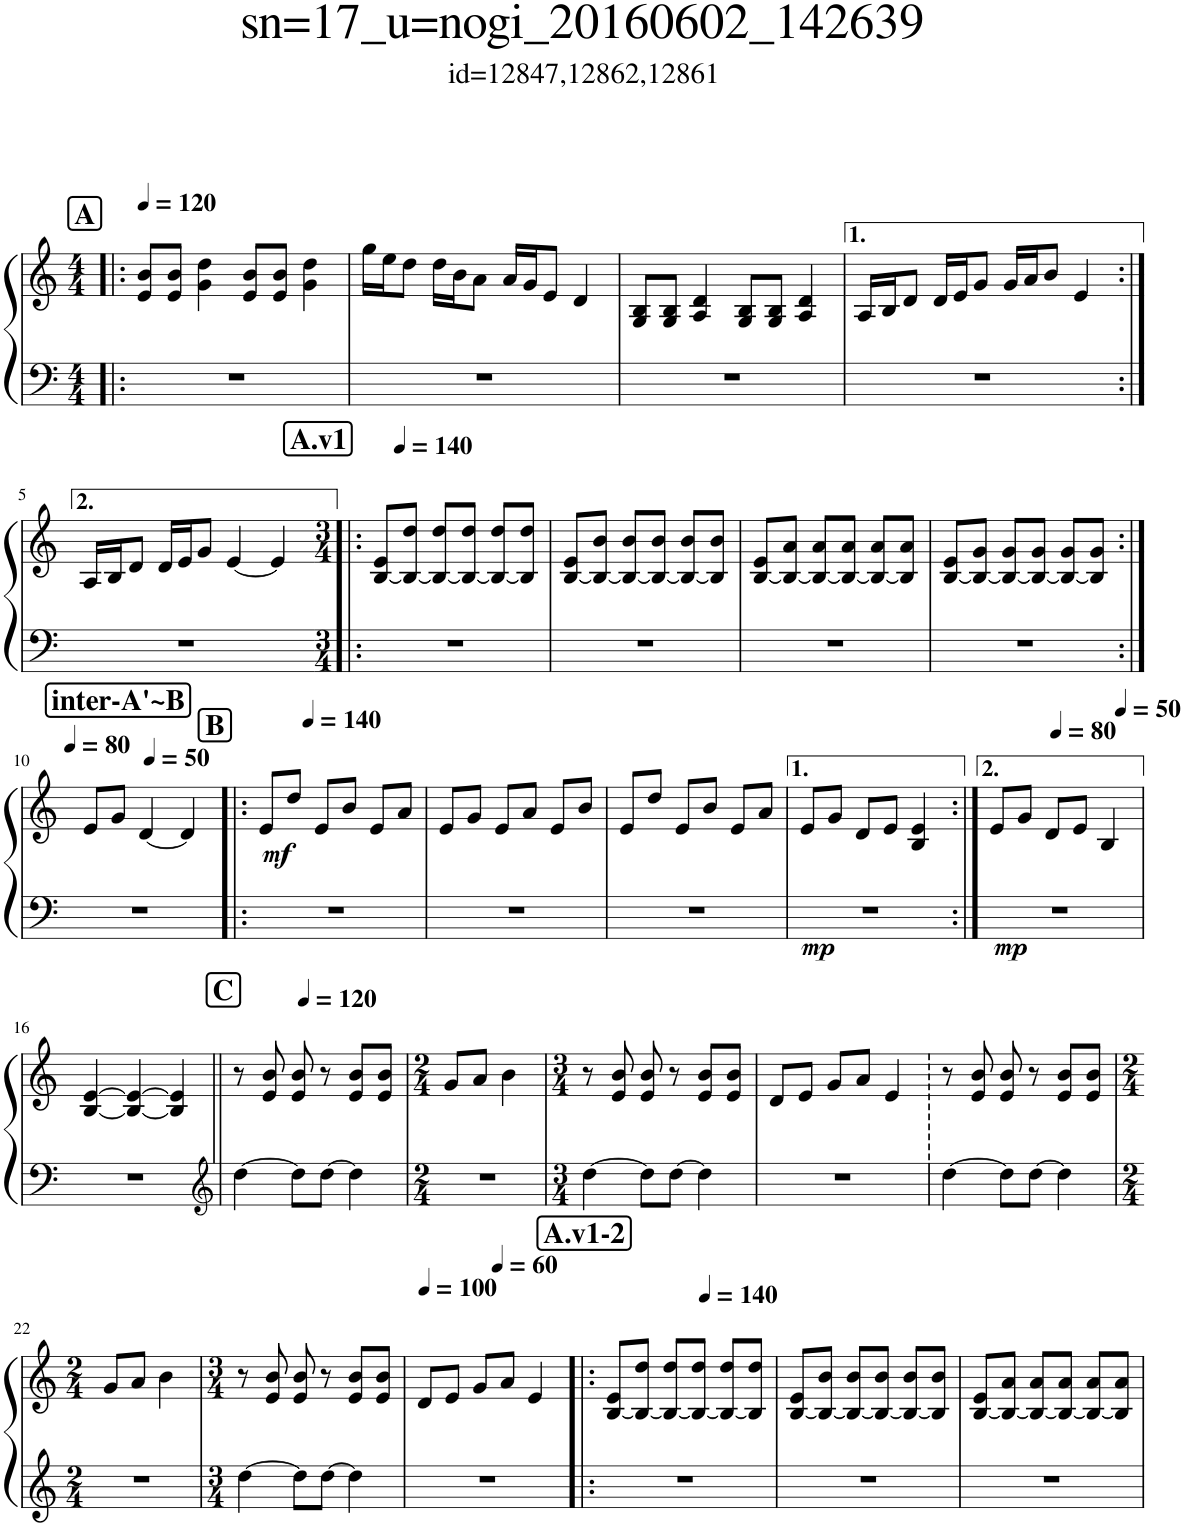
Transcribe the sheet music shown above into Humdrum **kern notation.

**kern	**kern	**dynam
*part1	*part1	*part1
*staff2	*staff1	*staff1/2
*I"ハープ	*	*
*clefF4	*clefG2	*
*k[]	*k[]	*
*M4/4	*M4/4	*
*MM120	*MM120	*
!!LO:REH:place=s1:a:B:cj:fs=14:t=A
=1!|:	=1!|:	=1!|:
1r	8e/ 8b/L	.
.	8e/ 8b/J	.
.	4g\ 4dd\	.
.	8e/ 8b/L	.
.	8e/ 8b/J	.
.	4g\ 4dd\	.
=2	=2	=2
1r	16gg\LL	.
.	16ee\J	.
.	8dd\J	.
.	16dd\LL	.
.	16b\J	.
.	8a\J	.
.	16a/LL	.
.	16g/J	.
.	8e/J	.
.	4d/	.
=3	=3	=3
1r	8G/ 8B/L	.
.	8G/ 8B/J	.
.	4A/ 4d/	.
.	8G/ 8B/L	.
.	8G/ 8B/J	.
.	4A/ 4d/	.
=4	=4	=4
1r	16A/LL	.
.	16B/J	.
.	8d/J	.
.	16d/LL	.
.	16e/J	.
.	8g/J	.
.	16g/LL	.
.	16a/J	.
.	8b/J	.
.	4e/	.
!!LO:LB:g=z
=5:|!	=5:|!	=5:|!
1r	16A/LL	.
.	16B/J	.
.	8d/J	.
.	16d/LL	.
.	16e/J	.
.	8g/J	.
.	[4e/	.
.	4e/]	.
=6!|:	=6!|:	=6!|:
!!LO:REH:place=s1:a:B:cj:fs=14:t=A.v1
*M3/4	*M3/4	*
*	*MM140	*
2.r	[8B/ 8e/L	.
.	8B/_ 8dd/J	.
.	8B/_ 8dd/L	.
.	8B/_ 8dd/J	.
.	8B/_ 8dd/L	.
.	8B/] 8dd/J	.
=7	=7	=7
2.r	[8B/ 8e/L	.
.	8B/_ 8b/J	.
.	8B/_ 8b/L	.
.	8B/_ 8b/J	.
.	8B/_ 8b/L	.
.	8B/] 8b/J	.
=8	=8	=8
2.r	[8B/ 8e/L	.
.	8B/_ 8a/J	.
.	8B/_ 8a/L	.
.	8B/_ 8a/J	.
.	8B/_ 8a/L	.
.	8B/] 8a/J	.
=9	=9	=9
2.r	[8B/ 8e/L	.
.	8B/_ 8g/J	.
.	8B/_ 8g/L	.
.	8B/_ 8g/J	.
.	8B/_ 8g/L	.
.	8B/] 8g/J	.
!!LO:LB:g=z
=10:|!	=10:|!	=10:|!
!!LO:REH:place=s1:a:B:cj:fs=14:t=inter-A'~B
*	*MM80	*
2.r	8e/L	.
.	8g/J	.
*	*MM50	*
.	[4d/	.
.	4d/]	.
=11!|:	=11!|:	=11!|:
!!LO:REH:place=s1:a:B:cj:fs=14:t=B
*	*MM140	*
2.r	8e/L	.
!	!	!LO:DY:b
.	8dd/J	mf
.	8e/L	.
.	8b/J	.
.	8e/L	.
.	8a/J	.
=12	=12	=12
2.r	8e/L	.
.	8g/J	.
.	8e/L	.
.	8a/J	.
.	8e/L	.
.	8b/J	.
=13	=13	=13
2.r	8e/L	.
.	8dd/J	.
.	8e/L	.
.	8b/J	.
.	8e/L	.
.	8a/J	.
=14	=14	=14
!	!	!LO:DY:b=2
2.r	8e/L	mp
.	8g/J	.
.	8d/L	.
.	8e/J	.
.	4B/ 4e/	.
=15:|!	=15:|!	=15:|!
!	!	!LO:DY:b=2
2.r	8e/L	mp
.	8g/J	.
*	*MM80	*
.	8d/L	.
.	8e/J	.
*	*MM50	*
.	4B/	.
!!LO:LB:g=z
=16	=16	=16
2.r	[4B/ [4e/	.
.	4B/_ 4e/_	.
.	4B/] 4e/]	.
=17||	=17||	=17||
!!LO:REH:place=s1:a:B:cj:fs=14:t=C
*clefG2	*	*
*	*MM120	*
[4dd\	8r	.
.	8e/ 8b/	.
8dd\L]	8e/ 8b/	.
[8dd\J	8r	.
4dd\]	8e/ 8b/L	.
.	8e/ 8b/J	.
=18	=18	=18
*M2/4	*M2/4	*
2r	8g/L	.
.	8a/J	.
.	4b\	.
=19	=19	=19
*M3/4	*M3/4	*
[4dd\	8r	.
.	8e/ 8b/	.
8dd\L]	8e/ 8b/	.
[8dd\J	8r	.
4dd\]	8e/ 8b/L	.
.	8e/ 8b/J	.
=20	=20	=20
2.r	8d/L	.
.	8e/J	.
.	8g/L	.
.	8a/J	.
.	4e/	.
=21	=21	=21
[4dd\	8r	.
.	8e/ 8b/	.
8dd\L]	8e/ 8b/	.
[8dd\J	8r	.
4dd\]	8e/ 8b/L	.
.	8e/ 8b/J	.
!!LO:LB:g=z
=22	=22	=22
*M2/4	*M2/4	*
2r	8g/L	.
.	8a/J	.
.	4b\	.
=23	=23	=23
*M3/4	*M3/4	*
[4dd\	8r	.
.	8e/ 8b/	.
8dd\L]	8e/ 8b/	.
[8dd\J	8r	.
4dd\]	8e/ 8b/L	.
.	8e/ 8b/J	.
=24	=24	=24
*	*MM100	*
2.r	8d/L	.
.	8e/J	.
.	8g/L	.
*	*MM60	*
.	8a/J	.
.	4e/	.
=25!|:	=25!|:	=25!|:
!!LO:REH:place=s1:a:B:cj:fs=14:t=A.v1-2
*	*MM140	*
2.r	[8B/ 8e/L	.
.	8B/_ 8dd/J	.
.	8B/_ 8dd/L	.
.	8B/_ 8dd/J	.
.	8B/_ 8dd/L	.
.	8B/] 8dd/J	.
=26	=26	=26
2.r	[8B/ 8e/L	.
.	8B/_ 8b/J	.
.	8B/_ 8b/L	.
.	8B/_ 8b/J	.
.	8B/_ 8b/L	.
.	8B/] 8b/J	.
=27	=27	=27
2.r	[8B/ 8e/L	.
.	8B/_ 8a/J	.
.	8B/_ 8a/L	.
.	8B/_ 8a/J	.
.	8B/_ 8a/L	.
.	8B/] 8a/J	.
=	=	=
*-	*-	*-
